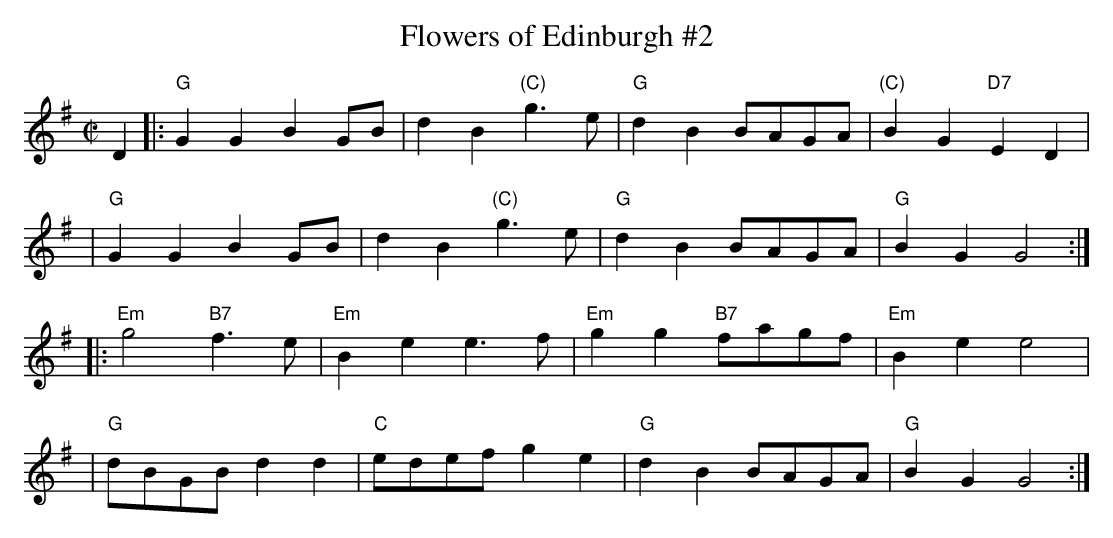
X:1
T: Flowers of Edinburgh #2
M: C|
L: 1/8
K: G
D2 \
|:"G"G2G2 B2GB | d2B2 "(C)"g3e | "G"d2B2 BAGA | "(C)"B2G2 "D7"E2D2 |
| "G"G2G2 B2GB | d2B2 "(C)"g3e | "G"d2B2 BAGA | "G"B2G2 G4 :|
|:"Em"g4 "B7"f3e | "Em"B2e2 e3f | "Em"g2g2 "B7"fagf | "Em"B2e2 e4 |
| "G"dBGB d2d2 | "C"edef g2e2 | "G"d2B2 BAGA | "G"B2G2 G4 :|
